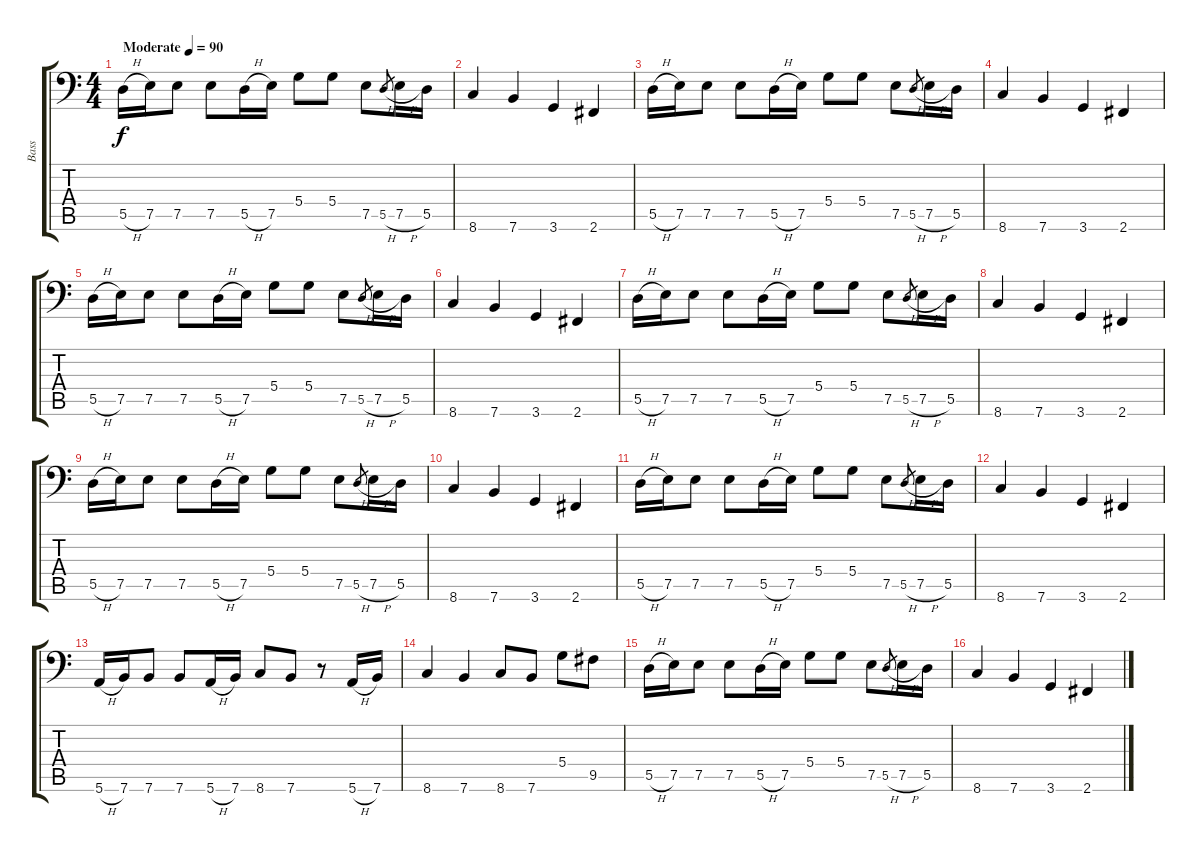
\track ("Bass" "Bass") {instrument electricbassfinger}
\staff {score tabs}
\tuning (E3 B2 G2 D2 A1 E1) {hide}
\ts (4 4)
\tempo (90 "Moderate")
\clef f4
\ks c
5.5{h}.16{dy f instrument electricbassfinger} 7.5.16 7.5.8 7.5.8 5.5{h}.16 7.5.16 5.4.8 5.4.8 7.5.8 5.5{h}.8{gr} 7.5{h}.16 5.5.16 |
8.6.4 7.6.4 3.6.4 2.6.4 |
5.5{h}.16 7.5.16 7.5.8 7.5.8 5.5{h}.16 7.5.16 5.4.8 5.4.8 7.5.8 5.5{h}.8{gr} 7.5{h}.16 5.5.16 |
8.6.4 7.6.4 3.6.4 2.6.4 |
5.5{h}.16 7.5.16 7.5.8 7.5.8 5.5{h}.16 7.5.16 5.4.8 5.4.8 7.5.8 5.5{h}.8{gr} 7.5{h}.16 5.5.16 |
8.6.4 7.6.4 3.6.4 2.6.4 |
5.5{h}.16 7.5.16 7.5.8 7.5.8 5.5{h}.16 7.5.16 5.4.8 5.4.8 7.5.8 5.5{h}.8{gr} 7.5{h}.16 5.5.16 |
8.6.4 7.6.4 3.6.4 2.6.4 |
5.5{h}.16 7.5.16 7.5.8 7.5.8 5.5{h}.16 7.5.16 5.4.8 5.4.8 7.5.8 5.5{h}.8{gr} 7.5{h}.16 5.5.16 |
8.6.4 7.6.4 3.6.4 2.6.4 |
5.5{h}.16 7.5.16 7.5.8 7.5.8 5.5{h}.16 7.5.16 5.4.8 5.4.8 7.5.8 5.5{h}.8{gr} 7.5{h}.16 5.5.16 |
8.6.4 7.6.4 3.6.4 2.6.4 |
5.6{h}.16 7.6.16 7.6.8 7.6.8 5.6{h}.16 7.6.16 8.6.8 7.6.8 r.8 5.6{h}.16 7.6.16 |
8.6.4 7.6.4 8.6.8 7.6.8 5.4.8 9.5.8 |
5.5{h}.16 7.5.16 7.5.8 7.5.8 5.5{h}.16 7.5.16 5.4.8 5.4.8 7.5.8 5.5{h}.8{gr} 7.5{h}.16 5.5.16 |
8.6.4 7.6.4 3.6.4 2.6.4
